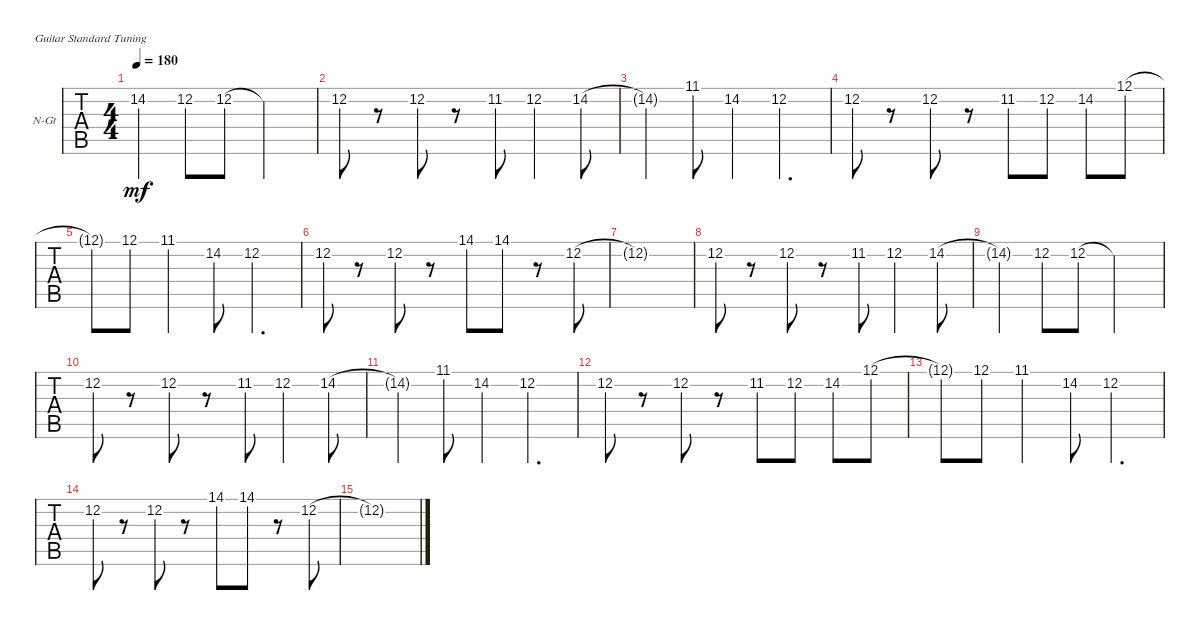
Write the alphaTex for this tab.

\defaultSystemsLayout 4
\bracketExtendMode groupsimilarinstruments
\firstSystemTrackNameOrientation horizontal
\otherSystemsTrackNameOrientation horizontal
\track ("Vocals" "N-Gt") {instrument acousticguitarnylon}
\staff {tabs}
\tuning (E4 B3 G3 D3 A2 E2)
\ts (4 4)
\tempo 180
\clef g2
\ks c
14.2{t}.4{dy mf} 12.2.8 12.2.8 12.2{t}.2 |
12.2.8 r.8 12.2.8 r.8 11.2.8 12.2.4 14.2.8 |
14.2{t}.4 11.1.8 14.2.4 12.2.4{d} |
12.2.8 r.8 12.2.8 r.8 11.2.8 12.2.8 14.2.8 12.1.8 |
12.1{t}.8 12.1.8 11.1.4 14.2.8 12.2.4{d} |
12.2.8 r.8 12.2.8 r.8 14.1.8 14.1.8 r.8 12.2.8 |
12.2{t}.1 |
12.2.8 r.8 12.2.8 r.8 11.2.8 12.2.4 14.2.8 |
14.2{t}.4 12.2.8 12.2.8 12.2{t}.2 |
12.2.8 r.8 12.2.8 r.8 11.2.8 12.2.4 14.2.8 |
14.2{t}.4 11.1.8 14.2.4 12.2.4{d} |
12.2.8 r.8 12.2.8 r.8 11.2.8 12.2.8 14.2.8 12.1.8 |
12.1{t}.8 12.1.8 11.1.4 14.2.8 12.2.4{d} |
12.2.8 r.8 12.2.8 r.8 14.1.8 14.1.8 r.8 12.2.8 |
12.2{t}.1
